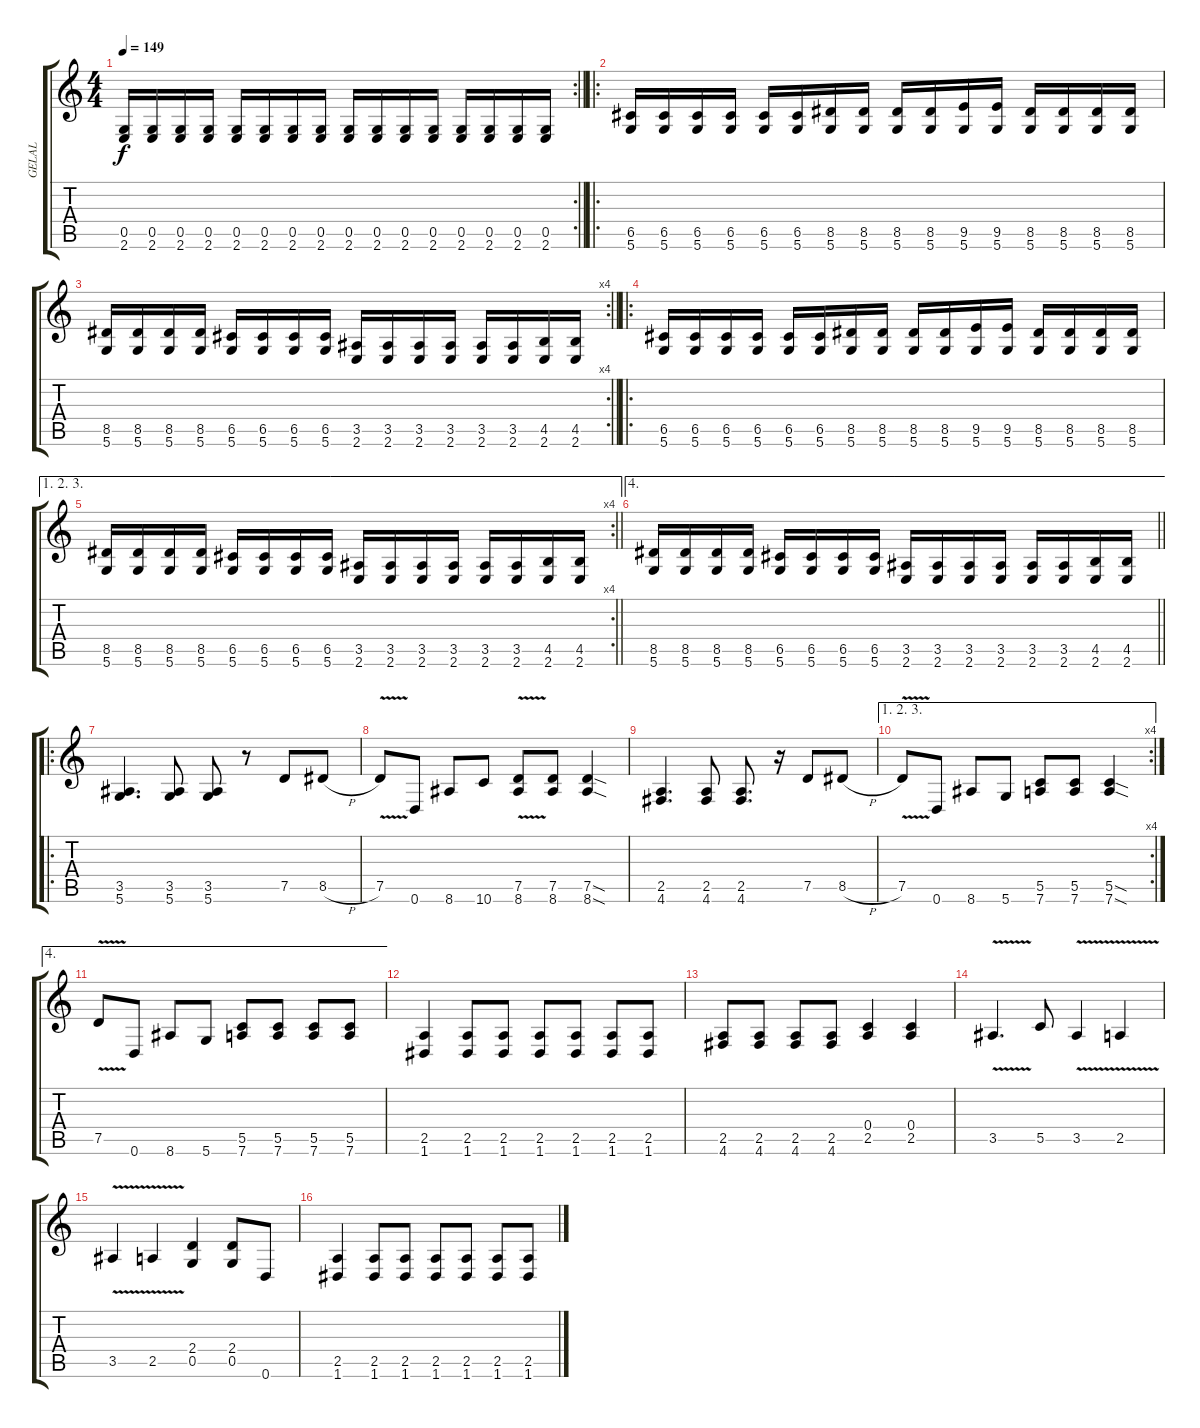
\track ("GELAL" "GELAL") {instrument distortionguitar}
\staff {score tabs}
\tuning (D4 A3 F3 C3 G2 D2) {hide}
\rc 2
\ts (4 4)
\tempo 149
\clef g2
\barLineRight lightlight
\ks c
(0.5 2.6).16{dy f} (0.5 2.6).16 (0.5 2.6).16 (0.5 2.6).16 (0.5 2.6).16 (0.5 2.6).16 (0.5 2.6).16 (0.5 2.6).16 (0.5 2.6).16 (0.5 2.6).16 (0.5 2.6).16 (0.5 2.6).16 (0.5 2.6).16 (0.5 2.6).16 (0.5 2.6).16 (0.5 2.6).16 |
\ro
(6.5 5.6).16 (6.5 5.6).16 (6.5 5.6).16 (6.5 5.6).16 (6.5 5.6).16 (6.5 5.6).16 (8.5 5.6).16 (8.5 5.6).16 (8.5 5.6).16 (8.5 5.6).16 (9.5 5.6).16 (9.5 5.6).16 (8.5 5.6).16 (8.5 5.6).16 (8.5 5.6).16 (8.5 5.6).16 |
\rc 4
\barLineRight lightlight
(8.5 5.6).16 (8.5 5.6).16 (8.5 5.6).16 (8.5 5.6).16 (6.5 5.6).16 (6.5 5.6).16 (6.5 5.6).16 (6.5 5.6).16 (3.5 2.6).16 (3.5 2.6).16 (3.5 2.6).16 (3.5 2.6).16 (3.5 2.6).16 (3.5 2.6).16 (4.5 2.6).16 (4.5 2.6).16 |
\ro
(6.5 5.6).16 (6.5 5.6).16 (6.5 5.6).16 (6.5 5.6).16 (6.5 5.6).16 (6.5 5.6).16 (8.5 5.6).16 (8.5 5.6).16 (8.5 5.6).16 (8.5 5.6).16 (9.5 5.6).16 (9.5 5.6).16 (8.5 5.6).16 (8.5 5.6).16 (8.5 5.6).16 (8.5 5.6).16 |
\ae (1 2 3)
\rc 4
\barLineRight lightlight
(8.5 5.6).16 (8.5 5.6).16 (8.5 5.6).16 (8.5 5.6).16 (6.5 5.6).16 (6.5 5.6).16 (6.5 5.6).16 (6.5 5.6).16 (3.5 2.6).16 (3.5 2.6).16 (3.5 2.6).16 (3.5 2.6).16 (3.5 2.6).16 (3.5 2.6).16 (4.5 2.6).16 (4.5 2.6).16 |
\ae 4
\barLineRight lightlight
(8.5 5.6).16 (8.5 5.6).16 (8.5 5.6).16 (8.5 5.6).16 (6.5 5.6).16 (6.5 5.6).16 (6.5 5.6).16 (6.5 5.6).16 (3.5 2.6).16 (3.5 2.6).16 (3.5 2.6).16 (3.5 2.6).16 (3.5 2.6).16 (3.5 2.6).16 (4.5 2.6).16 (4.5 2.6).16 |
\ro
(3.5 5.6).4{d} (3.5 5.6).8 (3.5 5.6).8 r.8 7.5.8 8.5{h}.8 |
7.5{v}.8 0.6.8 8.6.8 10.6.8 (7.5 8.6{v}).8 (7.5 8.6).8 (7.5{sod} 8.6{sod}).4 |
(2.5 4.6).4{d} (2.5 4.6).8 (2.5 4.6).8{d} r.16 7.5.8 8.5{h}.8 |
\ae (1 2 3)
\rc 4
7.5{v}.8 0.6.8 8.6.8 5.6.8 (5.5 7.6).8 (5.5 7.6).8 (5.5{sod} 7.6{sod}).4 |
\ae 4
7.5{v}.8 0.6.8 8.6.8 5.6.8 (5.5 7.6).8 (5.5 7.6).8 (5.5 7.6).8 (5.5 7.6).8 |
(2.5 1.6).4 (2.5 1.6).8 (2.5 1.6).8 (2.5 1.6).8 (2.5 1.6).8 (2.5 1.6).8 (2.5 1.6).8 |
(2.5 4.6).8 (2.5 4.6).8 (2.5 4.6).8 (2.5 4.6).8 (0.4 2.5).4 (0.4 2.5).4 |
3.5{v}.4{d} 5.5.8 3.5{v}.4 2.5{v}.4 |
3.5{v}.4 2.5{v}.4 (2.4 0.5).4 (2.4 0.5).8 0.6.8 |
(2.5 1.6).4 (2.5 1.6).8 (2.5 1.6).8 (2.5 1.6).8 (2.5 1.6).8 (2.5 1.6).8 (2.5 1.6).8
